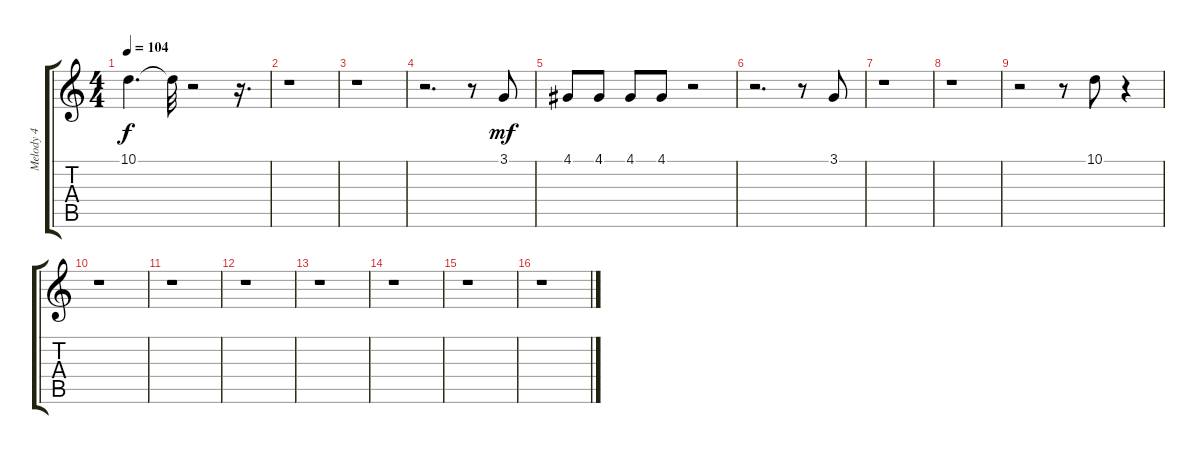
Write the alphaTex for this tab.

\track ("Melody 4" "Melody 4") {instrument electricpiano1}
\staff {score tabs}
\tuning (E4 B3 G3 D3 A2 E2) {hide}
\ts (4 4)
\tempo 104
\clef g2
\ks c
10.1{t}.4{d dy f} 10.1{t}.32 r.2 r.16{d} |
r.1 |
r.1 |
r.2{d} r.8 3.1.8{dy mf} |
4.1.8 4.1.8 4.1.8 4.1.8 r.2 |
r.2{d} r.8 3.1.8 |
r.1 |
r.1 |
r.2 r.8 10.1.8 r.4 |
r.1 |
r.1 |
r.1 |
r.1 |
r.1 |
r.1 |
r.1
